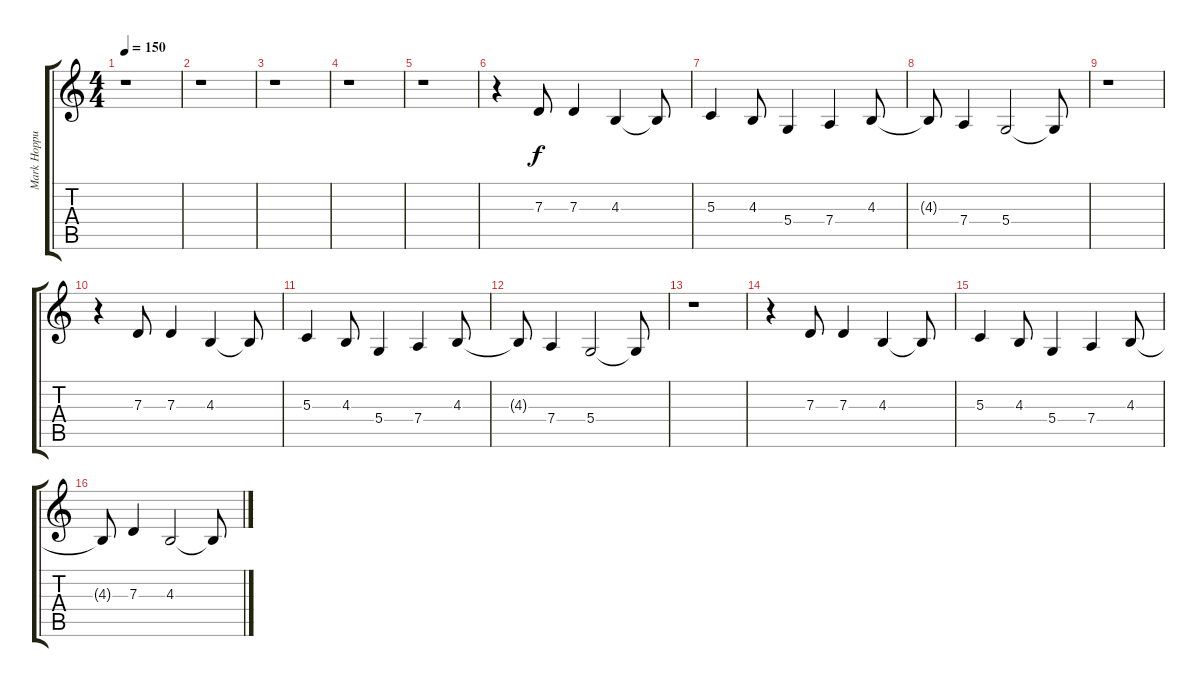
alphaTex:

\track ("Mark Hoppus (Guest Vocals)" "Mark Hoppu") {instrument lead2sawtooth}
\staff {score tabs}
\tuning (E4 B3 G3 D3 A2 E2) {hide}
\ts (4 4)
\tempo 150
\clef g2
\ks c
r.1{dy f} |
r.1 |
r.1 |
r.1 |
r.1 |
r.4 7.3.8 7.3.4 4.3.4 4.3{t}.8 |
5.3.4 4.3.8 5.4.4 7.4.4 4.3.8 |
4.3{t}.8 7.4.4 5.4.2 5.4{t}.8 |
r.1 |
r.4 7.3.8 7.3.4 4.3.4 4.3{t}.8 |
5.3.4 4.3.8 5.4.4 7.4.4 4.3.8 |
4.3{t}.8 7.4.4 5.4.2 5.4{t}.8 |
r.1 |
r.4 7.3.8 7.3.4 4.3.4 4.3{t}.8 |
5.3.4 4.3.8 5.4.4 7.4.4 4.3.8 |
4.3{t}.8 7.3.4 4.3.2 4.3{t}.8
